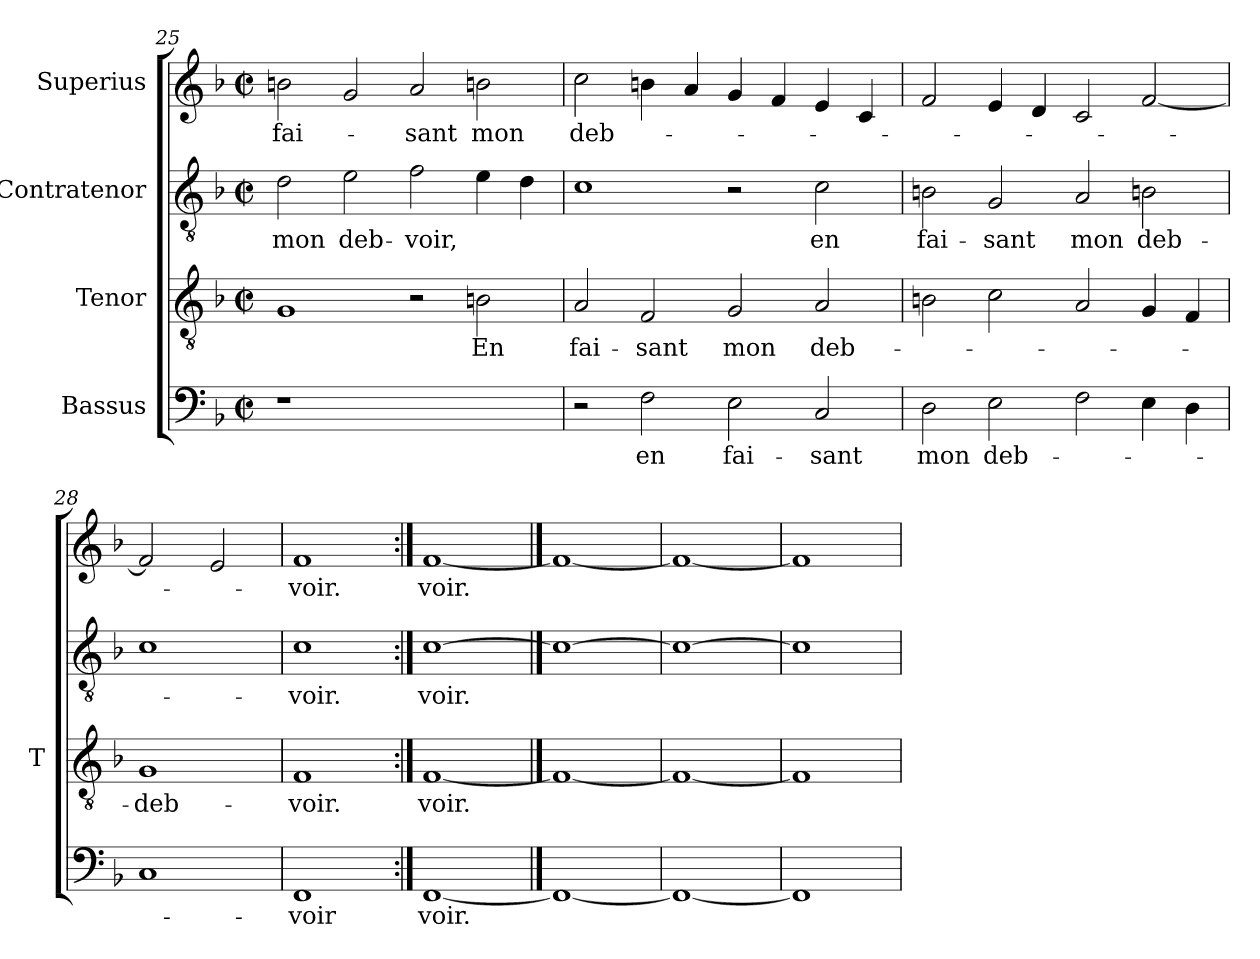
**kern	**text	**kern	**text	**kern	**text	**kern	**text
*part4	*part4	*part3	*part3	*part2	*part2	*part1	*part1
*staff4	*staff4	*staff3	*staff3	*staff2	*staff2	*staff1	*staff1
*I"Bassus	*	*I"Tenor	*	*I"Contratenor	*	*I"Superius	*
*	*	*I'T	*	*	*	*	*
*clefF4	*	*clefGv2	*	*clefGv2	*	*clefG2	*
*k[b-]	*	*k[b-]	*	*k[b-]	*	*k[b-]	*
*F:	*	*F:	*	*F:	*	*F:	*
*M2/2	*	*M2/2	*	*M2/2	*	*M2/2	*
*met(c|)	*	*met(c|)	*	*met(c|)	*	*met(c|)	*
=25	=25	=25	=25	=25	=25	=25	=25
1r	.	1G	.	2d	-mon	2bn	fai-
.	.	.	.	2e	deb-	2g	.
1ryy	.	2r	.	2f	-voir,	2a	-sant
.	.	2Bn	-En	4e	.	2bn	-mon
.	.	.	.	4d	.	.	.
!!LO:LB:g=z
=26	=26	=26	=26	=26	=26	=26	=26
2r	.	2A	fai-	1c	.	2cc	deb-
2F	-en	2F	-sant	.	.	4bn	.
.	.	.	.	.	.	4a	.
2E	fai-	2G	-mon	2r	.	4g	.
.	.	.	.	.	.	4f	.
2C	-sant	2A	deb-	2c	-en	4e	.
.	.	.	.	.	.	4c	.
=27	=27	=27	=27	=27	=27	=27	=27
2D	-mon	2Bn	.	2Bn	fai-	2f	.
2E	deb-	2c	.	2G	-sant	4e	.
.	.	.	.	.	.	4d	.
2F	.	2A	.	2A	-mon	2c	.
4E	.	4G	.	2Bn	deb-	[2f	.
4D	.	4F	.	.	.	.	.
=28	=28	=28	=28	=28	=28	=28	=28
1C	.	1G	deb-	1c	.	2f]	.
.	.	.	.	.	.	2e	.
=29	=29	=29	=29	=29	=29	=29	=29
1FF	-voir	1F	-voir.	1c	-voir.	1f	-voir.
=30:|!	=30:|!	=30:|!	=30:|!	=30:|!	=30:|!	=30:|!	=30:|!
[1FF	-voir.	[1F	-voir.	[1c	-voir.	[1f	-voir.
==31	==31	==31	==31	==31	==31	==31	==31
1FF_	.	1F_	.	1c_	.	1f_	.
=32	=32	=32	=32	=32	=32	=32	=32
1FF_	.	1F_	.	1c_	.	1f_	.
=33	=33	=33	=33	=33	=33	=33	=33
1FF]	.	1F]	.	1c]	.	1f]	.
=	=	=	=	=	=	=	=
*-	*-	*-	*-	*-	*-	*-	*-
